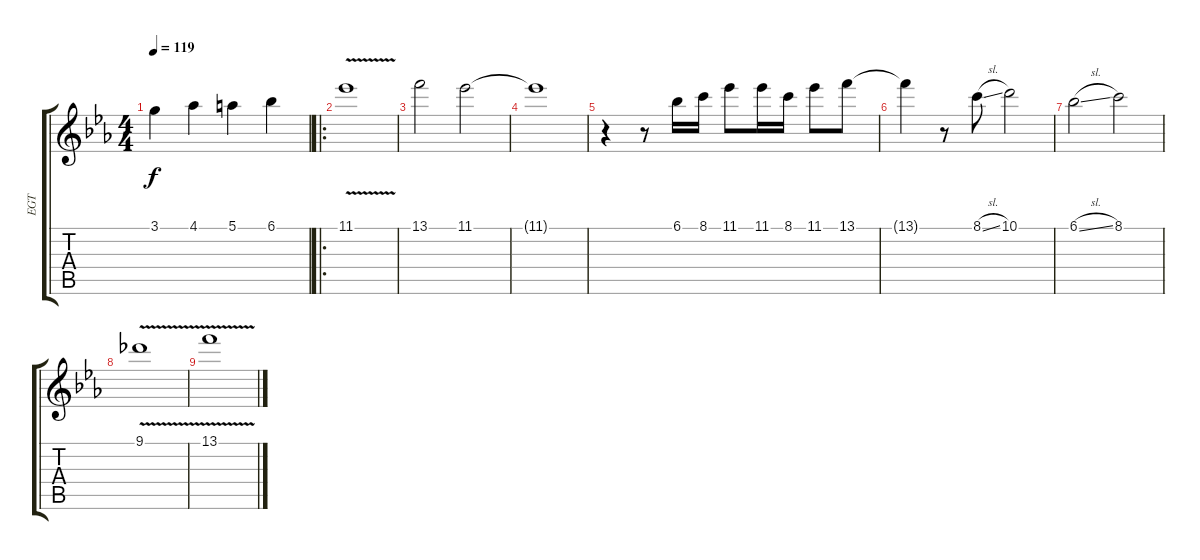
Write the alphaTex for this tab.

\track ("EGT" "EGT") {instrument overdrivenguitar}
\staff {score tabs}
\tuning (E4 B3 G3 D3 A2 E2) {hide}
\ts (4 4)
\tempo 119
\clef g2
\ks eb
3.1.4{dy f} 4.1.4 5.1.4 6.1.4 |
\ro
11.1{v}.1 |
13.1.2 11.1.2 |
11.1{t}.1 |
r.4 r.8 6.1.16 8.1.16 11.1.8 11.1.16 8.1.16 11.1.8 13.1.8 |
13.1{t}.4 r.8 8.1{sl}.8 10.1.2 |
6.1{sl}.2 8.1.2 |
9.1{v}.1 |
13.1{v}.1
